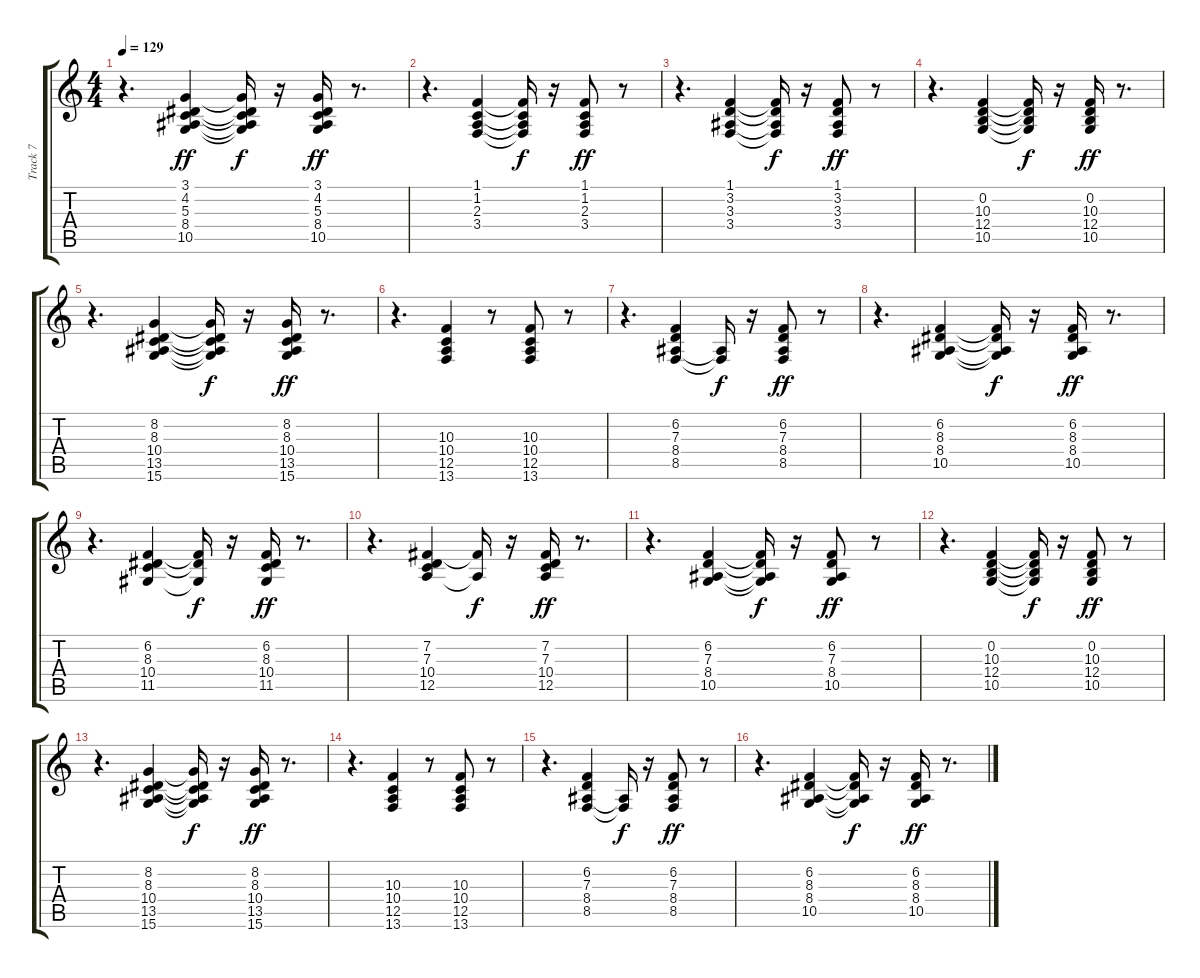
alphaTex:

\track ("Track 7" "Track 7") {instrument synthbrass1}
\staff {score tabs}
\tuning (E4 B3 G3 D3 A2 E2) {hide}
\ts (4 4)
\tempo 129
\clef g2
\ks c
r.4{d dy ff} (3.1 4.2 5.3 8.4 10.5).4 (3.1{t} 4.2{t} 5.3{t} 8.4{t} 10.5{t}).16{dy f} r.16 (3.1 4.2 5.3 8.4 10.5).16{dy ff} r.8{d} |
r.4{d} (1.1 1.2 2.3 3.4).4 (1.1{t} 1.2{t} 2.3{t} 3.4{t}).16{dy f} r.16 (1.1 1.2 2.3 3.4).8{dy ff} r.8 |
r.4{d} (1.1 3.2 3.3 3.4).4 (1.1{t} 3.2{t} 3.3{t} 3.4{t}).16{dy f} r.16 (1.1 3.2 3.3 3.4).8{dy ff} r.8 |
r.4{d} (0.2 10.3 12.4 10.5).4 (0.2{t} 10.3{t} 12.4{t} 10.5{t}).16{dy f} r.16 (0.2 10.3 12.4 10.5).16{dy ff} r.8{d} |
r.4{d} (8.2 8.3 10.4 13.5 15.6).4 (8.2{t} 8.3{t} 10.4{t} 13.5{t} 15.6{t}).16{dy f} r.16 (8.2 8.3 10.4 13.5 15.6).16{dy ff} r.8{d} |
r.4{d} (10.3 10.4 12.5 13.6).4 r.8 (10.3 10.4 12.5 13.6).8 r.8 |
r.4{d} (6.2 7.3 8.4 8.5).4 (8.4{t} 8.5{t}).16{dy f} r.16 (6.2 7.3 8.4 8.5).8{dy ff} r.8 |
r.4{d} (6.2 8.3 8.4 10.5).4 (6.2{t} 8.3{t} 8.4{t} 10.5{t}).16{dy f} r.16 (6.2 8.3 8.4 10.5).16{dy ff} r.8{d} |
r.4{d} (6.2 8.3 10.4 11.5).4 (6.2{t} 8.3{t} 11.5{t}).16{dy f} r.16 (6.2 8.3 10.4 11.5).16{dy ff} r.8{d} |
r.4{d} (7.2 7.3 10.4 12.5).4 (7.2{t} 12.5{t}).16{dy f} r.16 (7.2 7.3 10.4 12.5).16{dy ff} r.8{d} |
r.4{d} (6.2 7.3 8.4 10.5).4 (6.2{t} 7.3{t} 8.4{t} 10.5{t}).16{dy f} r.16 (6.2 7.3 8.4 10.5).8{dy ff} r.8 |
r.4{d} (0.2 10.3 12.4 10.5).4 (0.2{t} 10.3{t} 12.4{t} 10.5{t}).16{dy f} r.16 (0.2 10.3 12.4 10.5).8{dy ff} r.8 |
r.4{d} (8.2 8.3 10.4 13.5 15.6).4 (8.2{t} 8.3{t} 10.4{t} 13.5{t} 15.6{t}).16{dy f} r.16 (8.2 8.3 10.4 13.5 15.6).16{dy ff} r.8{d} |
r.4{d} (10.3 10.4 12.5 13.6).4 r.8 (10.3 10.4 12.5 13.6).8 r.8 |
r.4{d} (6.2 7.3 8.4 8.5).4 (8.4{t} 8.5{t}).16{dy f} r.16 (6.2 7.3 8.4 8.5).8{dy ff} r.8 |
r.4{d} (6.2 8.3 8.4 10.5).4 (6.2{t} 8.3{t} 8.4{t} 10.5{t}).16{dy f} r.16 (6.2 8.3 8.4 10.5).16{dy ff} r.8{d}
